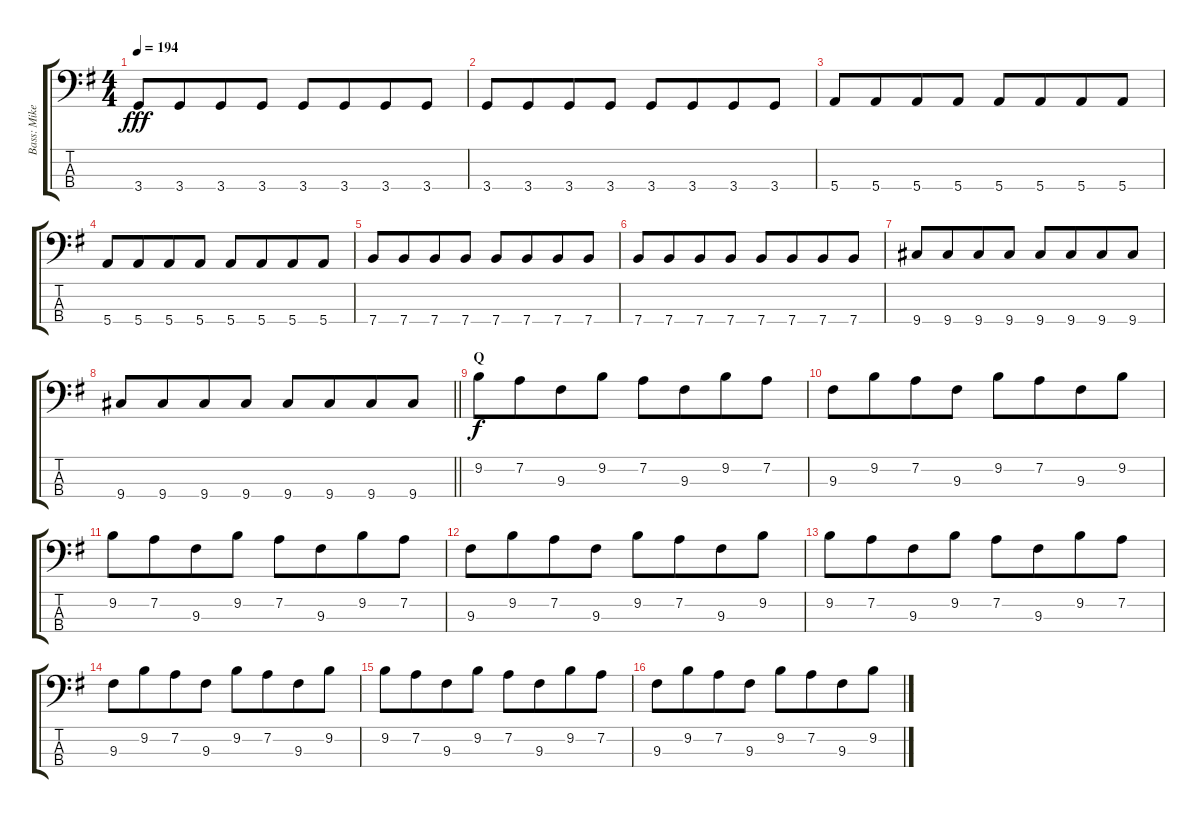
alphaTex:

\track ("Bass: Mike" "Bass: Mike") {instrument electricbassfinger}
\staff {score tabs}
\tuning (G2 D2 A1 E1) {hide}
\ts (4 4)
\tempo 194
\clef f4
\ks g
3.4.8{dy fff} 3.4.8{beam merge} 3.4.8 3.4.8 3.4.8 3.4.8{beam merge} 3.4.8 3.4.8 |
3.4.8 3.4.8{beam merge} 3.4.8 3.4.8 3.4.8 3.4.8{beam merge} 3.4.8 3.4.8 |
5.4.8 5.4.8{beam merge} 5.4.8 5.4.8 5.4.8 5.4.8{beam merge} 5.4.8 5.4.8 |
5.4.8 5.4.8{beam merge} 5.4.8 5.4.8 5.4.8 5.4.8{beam merge} 5.4.8 5.4.8 |
7.4.8 7.4.8{beam merge} 7.4.8 7.4.8 7.4.8 7.4.8{beam merge} 7.4.8 7.4.8 |
7.4.8 7.4.8{beam merge} 7.4.8 7.4.8 7.4.8 7.4.8{beam merge} 7.4.8 7.4.8 |
9.4.8 9.4.8{beam merge} 9.4.8 9.4.8 9.4.8 9.4.8{beam merge} 9.4.8 9.4.8 |
\barLineRight lightlight
9.4.8 9.4.8{beam merge} 9.4.8 9.4.8 9.4.8 9.4.8{beam merge} 9.4.8 9.4.8 |
\section ("" "Q")
9.2.8{dy f} 7.2.8{beam merge} 9.3.8 9.2.8 7.2.8{beam merge} 9.3.8{beam merge} 9.2.8 7.2.8 |
9.3.8 9.2.8{beam merge} 7.2.8{beam merge} 9.3.8 9.2.8{beam merge} 7.2.8{beam merge} 9.3.8 9.2.8 |
9.2.8 7.2.8{beam merge} 9.3.8 9.2.8 7.2.8{beam merge} 9.3.8{beam merge} 9.2.8 7.2.8 |
9.3.8 9.2.8{beam merge} 7.2.8{beam merge} 9.3.8 9.2.8{beam merge} 7.2.8{beam merge} 9.3.8 9.2.8 |
9.2.8 7.2.8{beam merge} 9.3.8 9.2.8 7.2.8{beam merge} 9.3.8{beam merge} 9.2.8 7.2.8 |
9.3.8 9.2.8{beam merge} 7.2.8{beam merge} 9.3.8 9.2.8{beam merge} 7.2.8{beam merge} 9.3.8 9.2.8 |
9.2.8 7.2.8{beam merge} 9.3.8 9.2.8 7.2.8{beam merge} 9.3.8{beam merge} 9.2.8 7.2.8 |
9.3.8 9.2.8{beam merge} 7.2.8{beam merge} 9.3.8 9.2.8{beam merge} 7.2.8{beam merge} 9.3.8 9.2.8
